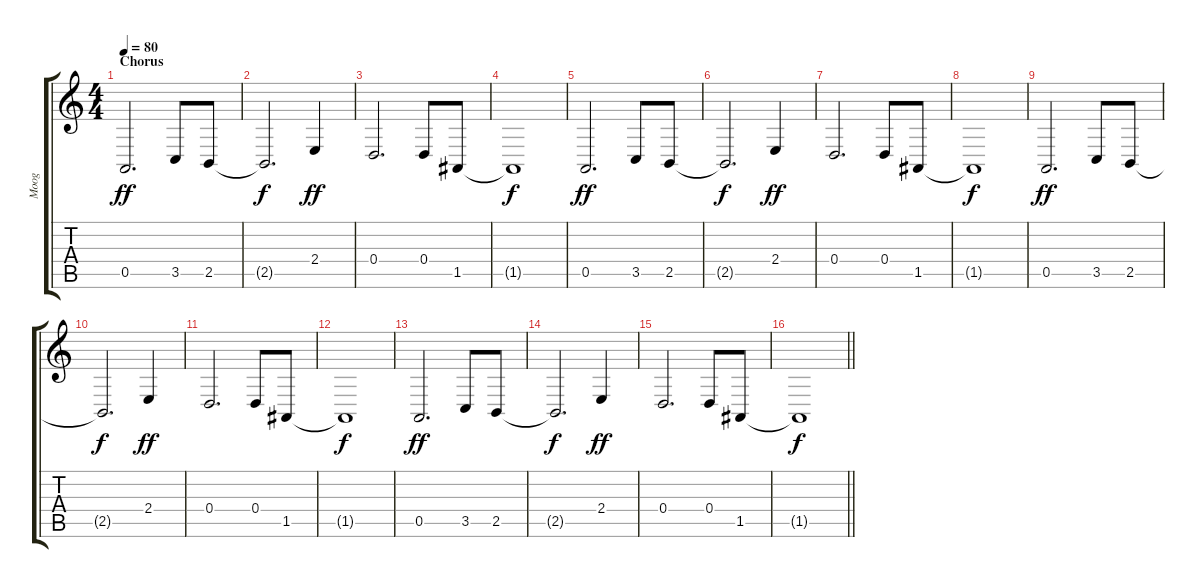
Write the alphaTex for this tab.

\track ("Moog" "Moog") {instrument lead2sawtooth}
\staff {score tabs}
\tuning (E4 B3 G3 D3 A2 E2) {hide}
\ts (4 4)
\section ("" "Chorus")
\tempo 80
\clef g2
\ks c
0.5.2{d dy ff} 3.5.8 2.5.8 |
2.5{t}.2{d dy f} 2.4.4{dy ff} |
0.4.2{d} 0.4.8 1.5.8 |
1.5{t}.1{dy f} |
0.5.2{d dy ff} 3.5.8 2.5.8 |
2.5{t}.2{d dy f} 2.4.4{dy ff} |
0.4.2{d} 0.4.8 1.5.8 |
1.5{t}.1{dy f} |
0.5.2{d dy ff} 3.5.8 2.5.8 |
2.5{t}.2{d dy f} 2.4.4{dy ff} |
0.4.2{d} 0.4.8 1.5.8 |
1.5{t}.1{dy f} |
0.5.2{d dy ff} 3.5.8 2.5.8 |
2.5{t}.2{d dy f} 2.4.4{dy ff} |
0.4.2{d} 0.4.8 1.5.8 |
\barLineRight lightlight
1.5{t}.1{dy f}
